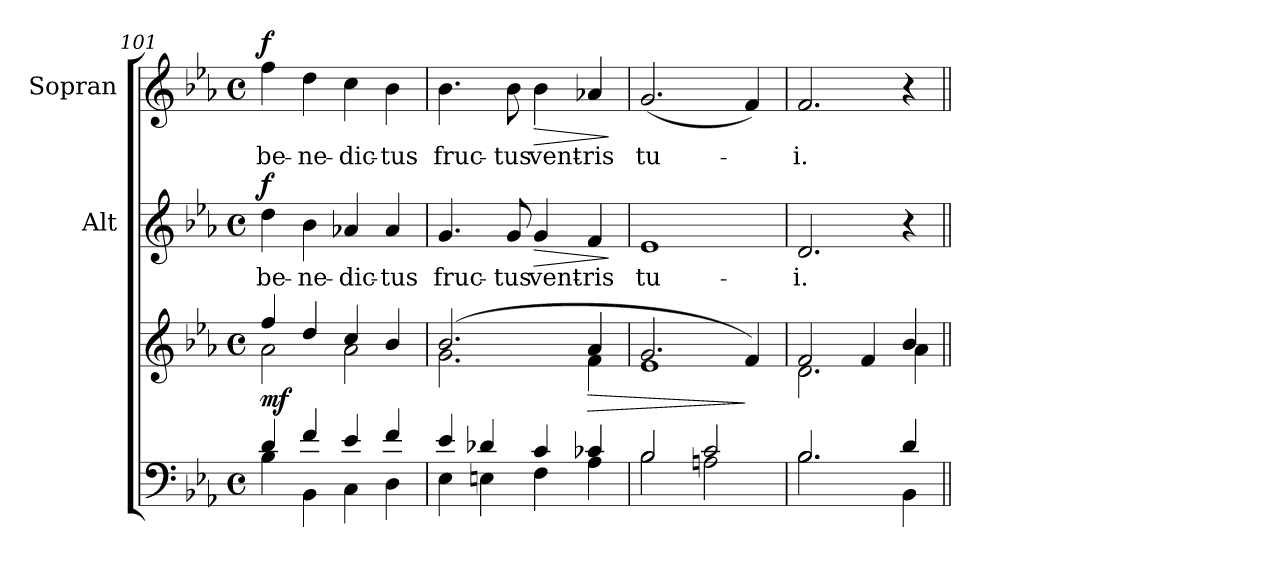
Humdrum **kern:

**kern	**kern	**dynam	**kern	**text	**dynam	**kern	**text	**dynam
*part3	*part3	*part3	*part2	*part2	*part2	*part1	*part1	*part1
*staff4	*staff3	*staff3/4	*staff2	*staff2	*staff2	*staff1	*staff1	*staff1
*	*	*	*I"Alt	*	*	*I"Sopran	*	*
*	*	*	*I'A.	*	*	*I'S.	*	*
*clefF4	*clefG2	*	*clefG2	*	*	*clefG2	*	*
*k[b-e-a-]	*k[b-e-a-]	*	*k[b-e-a-]	*	*	*k[b-e-a-]	*	*
*E-:	*E-:	*	*E-:	*	*	*E-:	*	*
*M4/4	*M4/4	*	*M4/4	*	*	*M4/4	*	*
*met(c)	*met(c)	*	*met(c)	*	*	*met(c)	*	*
=101	=101	=101	=101	=101	=101	=101	=101	=101
*^	*^	*	*	*	*	*	*	*
!	!	!	!	!LO:DY:b	!	!LO:LY:b	!LO:DY:a	!	!LO:LY:b	!LO:DY:a
4d/	4B-\	4ff/	2a-\	mf	4dd\	be-	f	4ff\	be-	f
!	!	!	!	!	!	!LO:LY:b	!	!	!LO:LY:b	!
4f/	4BB-\	4dd/	.	.	4b-\	-ne-	.	4dd\	-ne-	.
!	!	!	!	!	!	!LO:LY:b	!	!	!LO:LY:b	!
4e-/	4C\	4cc/	2a-\	.	4a-X/	-dic-	.	4cc\	-dic-	.
!	!	!	!	!	!	!LO:LY:b	!	!	!LO:LY:b	!
4f/	4D\	4b-/	.	.	4a-/	-tus	.	4b-\	-tus	.
=102	=102	=102	=102	=102	=102	=102	=102	=102	=102	=102
!	!	!	!	!	!	!LO:LY:b	!	!	!LO:LY:b	!
4e-/	4E-\	(2.b-/	2.g\	.	4.g/	fruc-	.	4.b-\	fruc-	.
4d-X/	4En\	.	.	.	.	.	.	.	.	.
!	!	!	!	!	!	!LO:LY:b	!	!	!LO:LY:b	!
.	.	.	.	.	8g/	-tus	.	8b-\	-tus	.
!	!	!	!	!	!	!LO:LY:b	!LO:HP:b	!	!LO:LY:b	!LO:HP:b
4c/	4F\	.	.	.	4g/	vent-	>	4b-\	vent-	>
!	!	!	!	!LO:HP:b	!	!LO:LY:b	!	!	!LO:LY:b	!
4c-X/	4A-\	4a-/	4f\	>	4f/	-ris	.	4a-X/	-ris	.
*v	*v	*	*	*	*	*	*	*	*	*
*	*v	*v	*	*	*	*	*	*	*
.	.	.	.	.	]	.	.	]
=103	=103	=103	=103	=103	=103	=103	=103	=103
*^	*^	*	*	*	*	*	*	*
!	!	!	!	!	!	!LO:LY:b	!	!	!LO:LY:b	!
2B-/	2B-\	2.g/	1e-	.	1e-	tu-	.	(<2.g/	tu-	.
2c/	2An\	.	.	.	.	.	.	.	.	.
.	.	4f/)	.	]	.	.	.	4f/)	.	.
=104	=104	=104	=104	=104	=104	=104	=104	=104	=104	=104
!	!	!	!	!	!	!LO:LY:b	!	!	!LO:LY:b	!
2.B-/	2.B-\	2f/	2.d\	.	2.d/	-i.	.	2.f/	-i.	.
.	.	4f/	.	.	.	.	.	.	.	.
4d/	4BB-\	4b-/	4a-\	.	4r	.	.	4r	.	.
*v	*v	*	*	*	*	*	*	*	*	*
*	*v	*v	*	*	*	*	*	*	*
=||	=||	=||	=||	=||	=||	=||	=||	=||
*-	*-	*-	*-	*-	*-	*-	*-	*-
